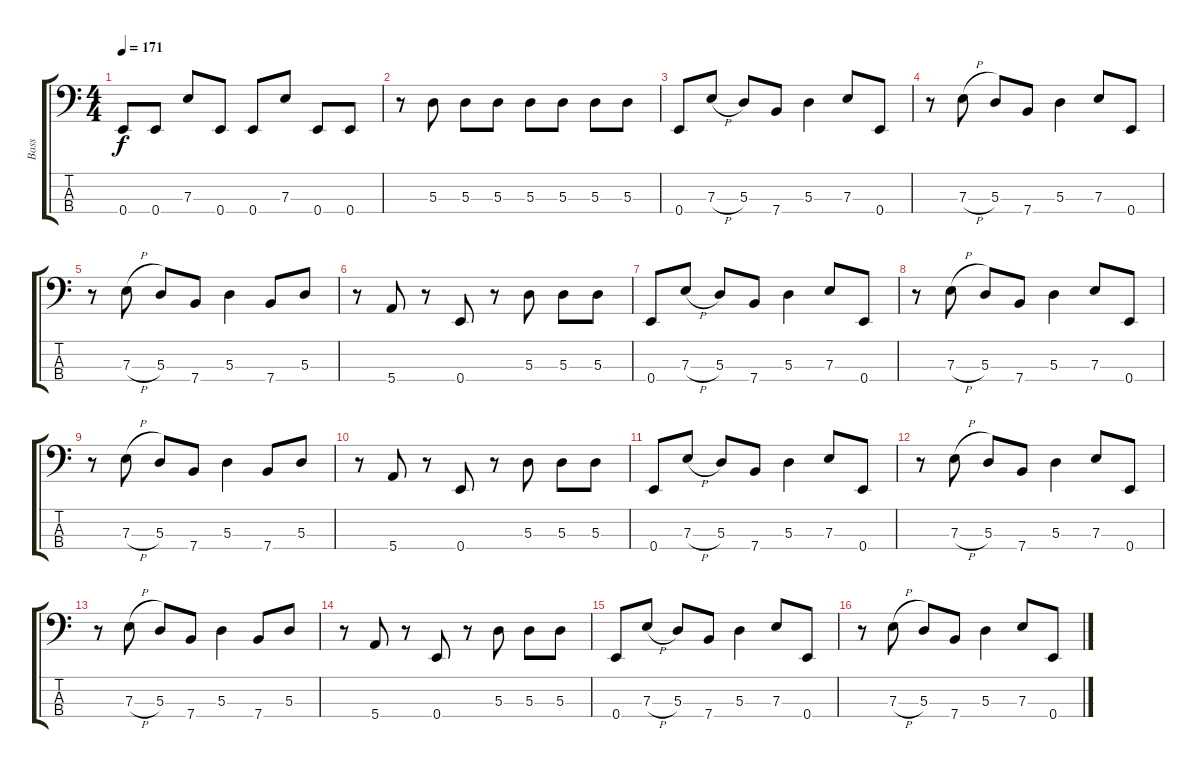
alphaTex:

\track ("Bass" "Bass") {instrument electricbasspick}
\staff {score tabs}
\tuning (G2 D2 A1 E1) {hide}
\ts (4 4)
\tempo 171
\clef f4
\ks c
0.4.8{dy f} 0.4.8 7.3.8 0.4.8 0.4.8 7.3.8 0.4.8 0.4.8 |
r.8 5.3.8 5.3.8 5.3.8 5.3.8 5.3.8 5.3.8 5.3.8 |
0.4.8 7.3{h}.8 5.3.8 7.4.8 5.3.4 7.3.8 0.4.8 |
r.8 7.3{h}.8 5.3.8 7.4.8 5.3.4 7.3.8 0.4.8 |
r.8 7.3{h}.8 5.3.8 7.4.8 5.3.4 7.4.8 5.3.8 |
r.8 5.4.8 r.8 0.4.8 r.8 5.3.8 5.3.8 5.3.8 |
0.4.8 7.3{h}.8 5.3.8 7.4.8 5.3.4 7.3.8 0.4.8 |
r.8 7.3{h}.8 5.3.8 7.4.8 5.3.4 7.3.8 0.4.8 |
r.8 7.3{h}.8 5.3.8 7.4.8 5.3.4 7.4.8 5.3.8 |
r.8 5.4.8 r.8 0.4.8 r.8 5.3.8 5.3.8 5.3.8 |
0.4.8 7.3{h}.8 5.3.8 7.4.8 5.3.4 7.3.8 0.4.8 |
r.8 7.3{h}.8 5.3.8 7.4.8 5.3.4 7.3.8 0.4.8 |
r.8 7.3{h}.8 5.3.8 7.4.8 5.3.4 7.4.8 5.3.8 |
r.8 5.4.8 r.8 0.4.8 r.8 5.3.8 5.3.8 5.3.8 |
0.4.8 7.3{h}.8 5.3.8 7.4.8 5.3.4 7.3.8 0.4.8 |
r.8 7.3{h}.8 5.3.8 7.4.8 5.3.4 7.3.8 0.4.8
